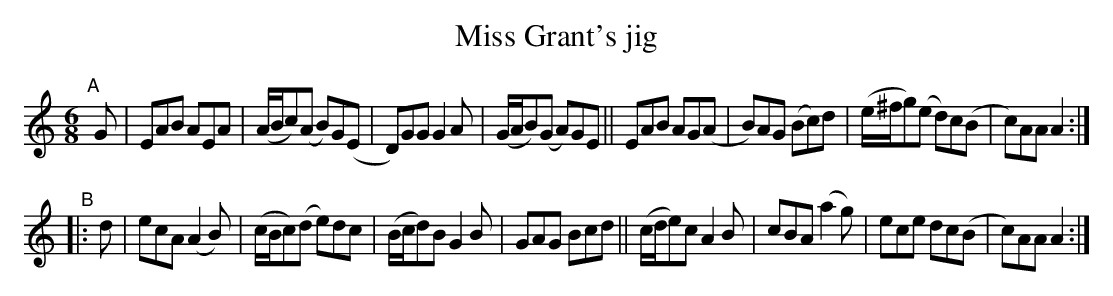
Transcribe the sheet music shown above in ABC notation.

X:1
T: Miss Grant's jig
M: 6/8
L: 1/8
K: Am
"^A"[|] G \
| EAB AEA | (A/B/c)(A B)G(E | D)GG G2A | (G/A/B)(G A)GE \
|| EAB AG(A | B)AG (Bc)d | (e/^f/g)(e d)c(B | c)AA A2 :|
"^B"|: d \
| ecA (A2B) | (c/B/c)(d e)dc | (B/c/d)B G2B | GAG Bcd \
|| (c/d/e)c A2B | cBA (a2g) | ece dc(B | c)AA A2 :|
